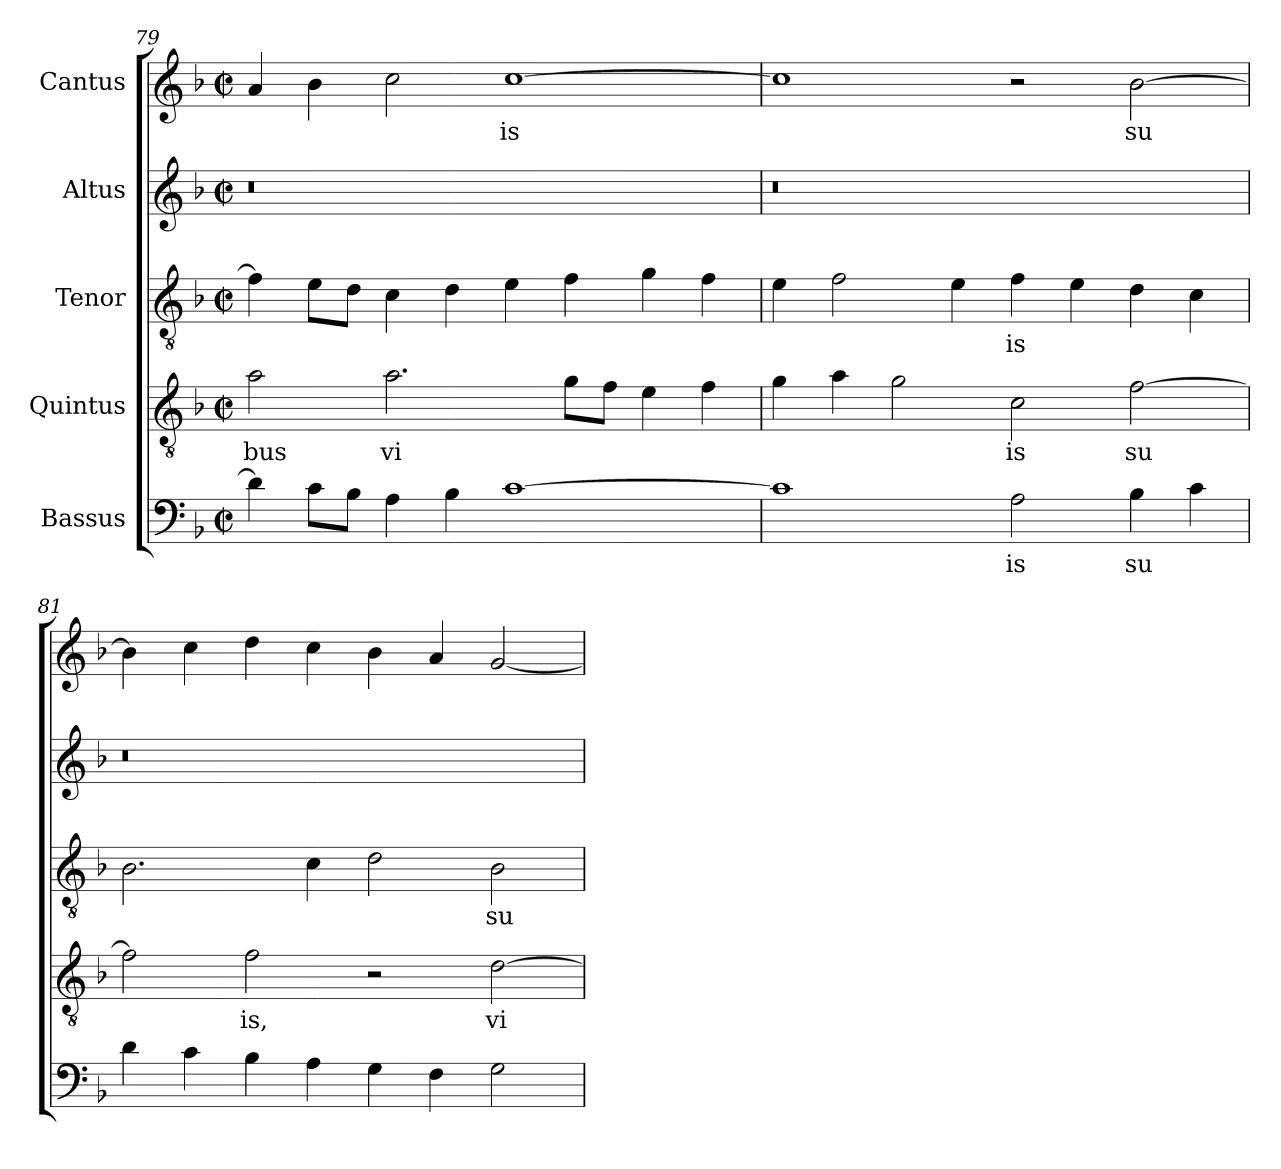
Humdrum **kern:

**kern	**text	**kern	**text	**kern	**text	**kern	**kern	**text
*part5	*part5	*part4	*part4	*part3	*part3	*part2	*part1	*part1
*staff5	*staff5	*staff4	*staff4	*staff3	*staff3	*staff2	*staff1	*staff1
*I"Bassus	*	*I"Quintus	*	*I"Tenor	*	*I"Altus	*I"Cantus	*
*clefF4	*	*clefGv2	*	*clefGv2	*	*clefG2	*clefG2	*
*k[b-]	*	*k[b-]	*	*k[b-]	*	*k[b-]	*k[b-]	*
*F:	*	*F:	*	*F:	*	*F:	*F:	*
*M2/2	*	*M2/2	*	*M2/2	*	*M2/2	*M2/2	*
*met(c|)	*	*met(c|)	*	*met(c|)	*	*met(c|)	*met(c|)	*
=79	=79	=79	=79	=79	=79	=79	=79	=79
!	!LO:LY:b:cj	!	!LO:LY:b:cj	!	!LO:LY:b:cj	!	!	!LO:LY:b:cj
4d\]	.	2a\	bus	4f\]	.	0r	4a/	.
!	!LO:LY:b:cj	!	!	!	!LO:LY:b:cj	!	!	!LO:LY:b:cj
8c\L	.	.	.	8e\L	.	.	4b-\	.
!	!LO:LY:b:cj	!	!	!	!LO:LY:b:cj	!	!	!
8B-\J	.	.	.	8d\J	.	.	.	.
!	!LO:LY:b:cj	!	!LO:LY:b:cj	!	!LO:LY:b:cj	!	!	!LO:LY:b:cj
4A\	.	2.a\	vi	4c\	.	.	2cc\	.
!	!LO:LY:b:cj	!	!	!	!LO:LY:b:cj	!	!	!
4B-\	.	.	.	4d\	.	.	.	.
!	!LO:LY:b:cj	!	!	!	!LO:LY:b:cj	!	!	!LO:LY:b:cj
[>1c	.	.	.	4e\	.	.	[>1cc	is
!	!	!	!LO:LY:b:cj	!	!LO:LY:b:cj	!	!	!
.	.	8g\L	.	4f\	.	.	.	.
!	!	!	!LO:LY:b:cj	!	!	!	!	!
.	.	8f\J	.	.	.	.	.	.
!	!	!	!LO:LY:b:cj	!	!LO:LY:b:cj	!	!	!
.	.	4e\	.	4g\	.	.	.	.
!	!	!	!LO:LY:b:cj	!	!LO:LY:b:cj	!	!	!
.	.	4f\	.	4f\	.	.	.	.
=80	=80	=80	=80	=80	=80	=80	=80	=80
!	!LO:LY:b:cj	!	!LO:LY:b:cj	!	!LO:LY:b:cj	!	!	!LO:LY:b:cj
1c]	.	4g\	.	4e\	.	0r	1cc]	.
!	!	!	!LO:LY:b:cj	!	!LO:LY:b:cj	!	!	!
.	.	4a\	.	2f\	.	.	.	.
!	!	!	!LO:LY:b:cj	!	!	!	!	!
.	.	2g\	.	.	.	.	.	.
!	!	!	!	!	!LO:LY:b:cj	!	!	!
.	.	.	.	4e\	.	.	.	.
!	!LO:LY:b:cj	!	!LO:LY:b:cj	!	!LO:LY:b:cj	!	!	!
2A\	is	2c\	is	4f\	is	.	2r	.
!	!	!	!	!	!LO:LY:b:cj	!	!	!
.	.	.	.	4e\	.	.	.	.
!	!LO:LY:b:cj	!	!LO:LY:b:cj	!	!LO:LY:b:cj	!	!	!LO:LY:b:cj
4B-\	su	[<2f\	su	4d\	.	.	[<2b-\	su
!	!LO:LY:b:cj	!	!	!	!LO:LY:b:cj	!	!	!
4c\	.	.	.	4c\	.	.	.	.
!!LO:PB:g=z
=81	=81	=81	=81	=81	=81	=81	=81	=81
!	!LO:LY:b:cj	!	!LO:LY:b:cj	!	!LO:LY:b:cj	!	!	!LO:LY:b:cj
4d\	.	2f\]	.	2.B-\	.	0r	4b-\]	.
!	!LO:LY:b:cj	!	!	!	!	!	!	!LO:LY:b:cj
4c\	.	.	.	.	.	.	4cc\	.
!	!LO:LY:b:cj	!	!LO:LY:b:cj	!	!	!	!	!LO:LY:b:cj
4B-\	.	2f\	is,	.	.	.	4dd\	.
!	!LO:LY:b:cj	!	!	!	!LO:LY:b:cj	!	!	!LO:LY:b:cj
4A\	.	.	.	4c\	.	.	4cc\	.
!	!LO:LY:b:cj	!	!	!	!LO:LY:b:cj	!	!	!LO:LY:b:cj
4G\	.	2r	.	2d\	.	.	4b-\	.
!	!LO:LY:b:cj	!	!	!	!	!	!	!LO:LY:b:cj
4F\	.	.	.	.	.	.	4a/	.
!	!LO:LY:b:cj	!	!LO:LY:b:cj	!	!LO:LY:b:cj	!	!	!LO:LY:b:cj
2G\	.	[>2d\	vi	2B-\	su	.	[<2g/	.
=	=	=	=	=	=	=	=	=
*-	*-	*-	*-	*-	*-	*-	*-	*-
